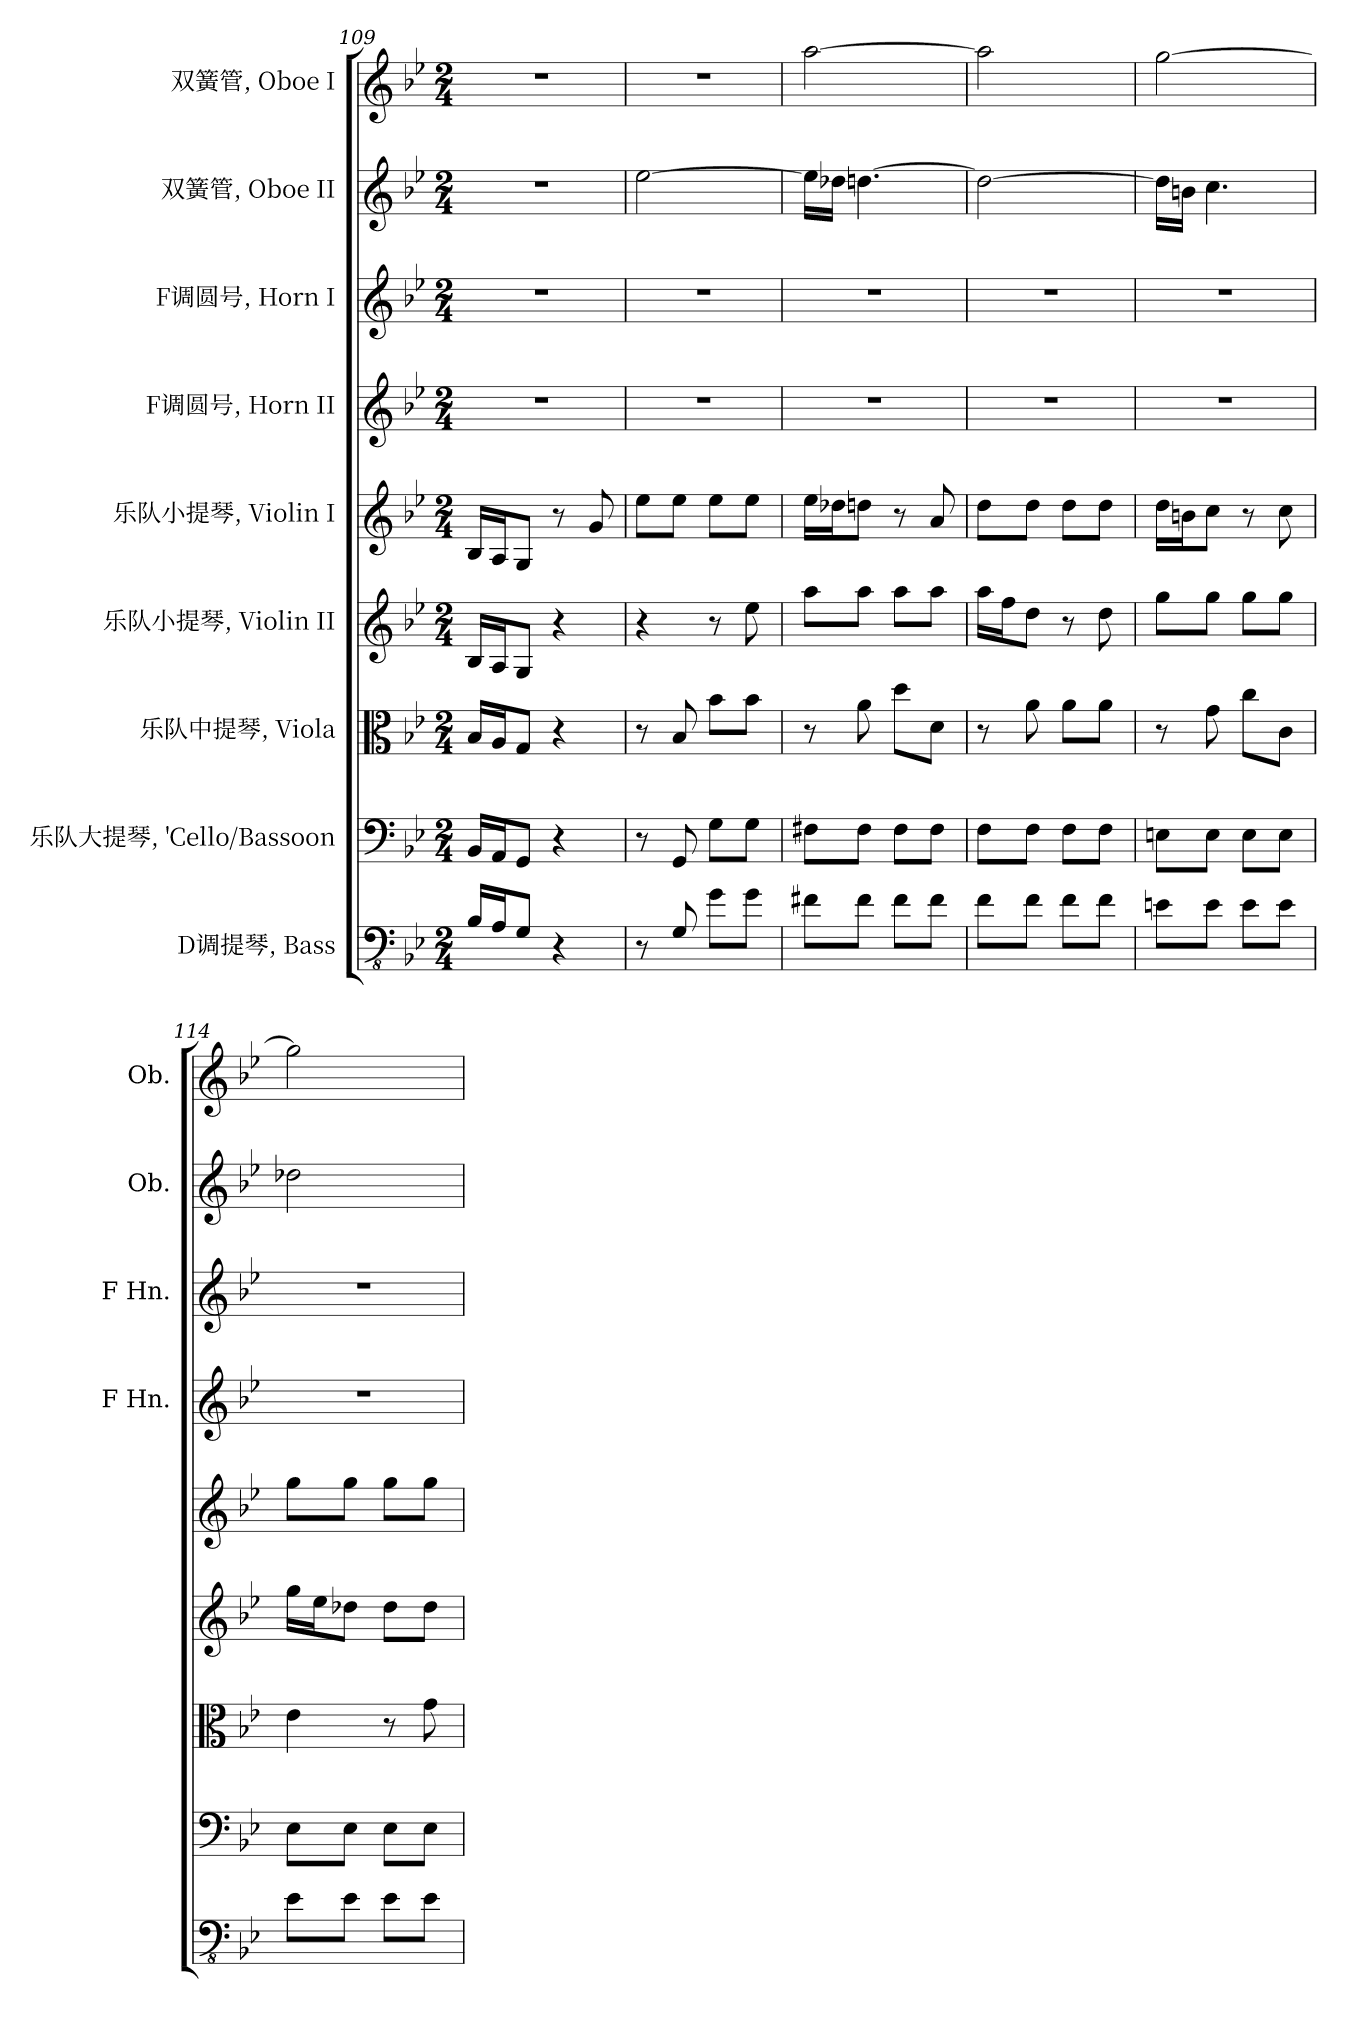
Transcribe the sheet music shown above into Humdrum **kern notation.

**kern	**kern	**kern	**kern	**kern	**kern	**kern	**kern	**kern
*part9	*part8	*part7	*part6	*part5	*part4	*part3	*part2	*part1
*staff9	*staff8	*staff7	*staff6	*staff5	*staff4	*staff3	*staff2	*staff1
*I"D调提琴, Bass	*I"乐队大提琴, 'Cello/Bassoon	*I"乐队中提琴, Viola	*I"乐队小提琴, Violin II	*I"乐队小提琴, Violin I	*I"F调圆号, Horn II	*I"F调圆号, Horn I	*I"双簧管, Oboe II	*I"双簧管, Oboe I
*	*	*	*	*	*I'F Hn.	*I'F Hn.	*I'Ob.	*I'Ob.
*clefFv4	*clefF4	*clefC3	*clefG2	*clefG2	*clefG2	*clefG2	*clefG2	*clefG2
*ITrd7c12	*	*	*	*	*ITrd4c7	*ITrd4c7	*	*
*k[b-e-]	*k[b-e-]	*k[b-e-]	*k[b-e-]	*k[b-e-]	*k[b-e-a-]	*k[b-e-a-]	*k[b-e-]	*k[b-e-]
*M2/4	*M2/4	*M2/4	*M2/4	*M2/4	*M2/4	*M2/4	*M2/4	*M2/4
=109	=109	=109	=109	=109	=109	=109	=109	=109
16BBB-/LL	16BB-/LL	16B-/LL	16B-/LL	16B-/LL	2r	2r	2r	2r
16AAA/J	16AA/J	16A/J	16A/J	16A/J	.	.	.	.
8GGG/J	8GG/J	8G/J	8G/J	8G/J	.	.	.	.
4r	4r	4r	4r	8r	.	.	.	.
.	.	.	.	8g/	.	.	.	.
=110	=110	=110	=110	=110	=110	=110	=110	=110
8r	8r	8r	4r	8ee-\L	2r	2r	[2ee-\	2r
8GGG/	8GG/	8B-/	.	8ee-\J	.	.	.	.
8GG\L	8G\L	8b-\L	8r	8ee-\L	.	.	.	.
8GG\J	8G\J	8b-\J	8ee-\	8ee-\J	.	.	.	.
=111	=111	=111	=111	=111	=111	=111	=111	=111
8FF#X\L	8F#X\L	8r	8aa\L	16ee-\LL	2r	2r	16ee-\LL]	[2aa\
.	.	.	.	16dd-X\J	.	.	16dd-X\JJ	.
8FF#\J	8F#\J	8a\	8aa\J	8ddn\J	.	.	[4.ddn\	.
8FF#\L	8F#\L	8dd\L	8aa\L	8r	.	.	.	.
8FF#\J	8F#\J	8d\J	8aa\J	8a/	.	.	.	.
!!LO:PB:g=z
=112	=112	=112	=112	=112	=112	=112	=112	=112
8FF\L	8F\L	8r	16aa\LL	8dd\L	2r	2r	2dd\_	2aa\]
.	.	.	16ff\J	.	.	.	.	.
8FF\J	8F\J	8a\	8dd\J	8dd\J	.	.	.	.
8FF\L	8F\L	8a\L	8r	8dd\L	.	.	.	.
8FF\J	8F\J	8a\J	8dd\	8dd\J	.	.	.	.
=113	=113	=113	=113	=113	=113	=113	=113	=113
8EEn\L	8En\L	8r	8gg\L	16dd\LL	2r	2r	16dd\LL]	[2gg\
.	.	.	.	16bn\J	.	.	16bn\JJ	.
8EE\J	8E\J	8g\	8gg\J	8cc\J	.	.	4.cc\	.
8EE\L	8E\L	8cc\L	8gg\L	8r	.	.	.	.
8EE\J	8E\J	8c\J	8gg\J	8cc\	.	.	.	.
=114	=114	=114	=114	=114	=114	=114	=114	=114
8EE-\L	8E-\L	4e-\	16gg\LL	8gg\L	2r	2r	2dd-X\	2gg\]
.	.	.	16ee-\J	.	.	.	.	.
8EE-\J	8E-\J	.	8dd-X\J	8gg\J	.	.	.	.
8EE-\L	8E-\L	8r	8dd-\L	8gg\L	.	.	.	.
8EE-\J	8E-\J	8g\	8dd-\J	8gg\J	.	.	.	.
=	=	=	=	=	=	=	=	=
*-	*-	*-	*-	*-	*-	*-	*-	*-
